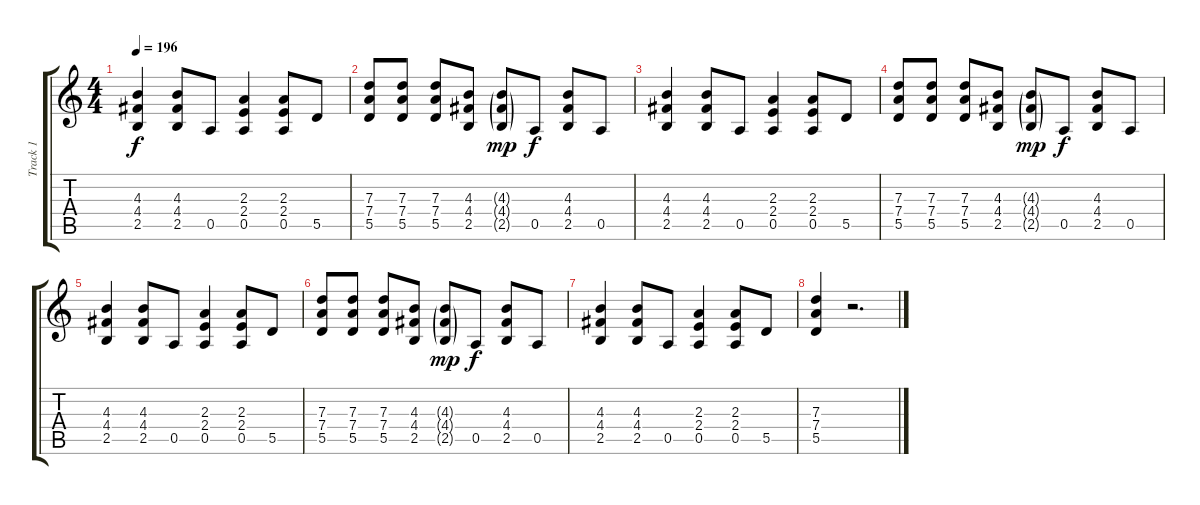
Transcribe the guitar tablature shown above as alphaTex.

\track ("Track 1" "Track 1") {instrument acousticguitarnylon}
\staff {score tabs}
\tuning (E4 B3 G3 D3 A2 E2) {hide}
\ts (4 4)
\tempo 196
\clef g2
\ks c
(4.3 4.4 2.5).4{dy f instrument acousticguitarnylon} (4.3 4.4 2.5).8 0.5.8 (2.3 2.4 0.5).4 (2.3 2.4 0.5).8 5.5.8 |
(7.3 7.4 5.5).8 (7.3 7.4 5.5).8 (7.3 7.4 5.5).8 (4.3 4.4 2.5).8 (4.3{g} 4.4{g} 2.5{g}).8{dy mp} 0.5.8{dy f} (4.3 4.4 2.5).8 0.5.8 |
(4.3 4.4 2.5).4 (4.3 4.4 2.5).8 0.5.8 (2.3 2.4 0.5).4 (2.3 2.4 0.5).8 5.5.8 |
(7.3 7.4 5.5).8 (7.3 7.4 5.5).8 (7.3 7.4 5.5).8 (4.3 4.4 2.5).8 (4.3{g} 4.4{g} 2.5{g}).8{dy mp} 0.5.8{dy f} (4.3 4.4 2.5).8 0.5.8 |
(4.3 4.4 2.5).4 (4.3 4.4 2.5).8 0.5.8 (2.3 2.4 0.5).4 (2.3 2.4 0.5).8 5.5.8 |
(7.3 7.4 5.5).8 (7.3 7.4 5.5).8 (7.3 7.4 5.5).8 (4.3 4.4 2.5).8 (4.3{g} 4.4{g} 2.5{g}).8{dy mp} 0.5.8{dy f} (4.3 4.4 2.5).8 0.5.8 |
(4.3 4.4 2.5).4 (4.3 4.4 2.5).8 0.5.8 (2.3 2.4 0.5).4 (2.3 2.4 0.5).8 5.5.8 |
(7.3 7.4 5.5).4 r.2{d}
